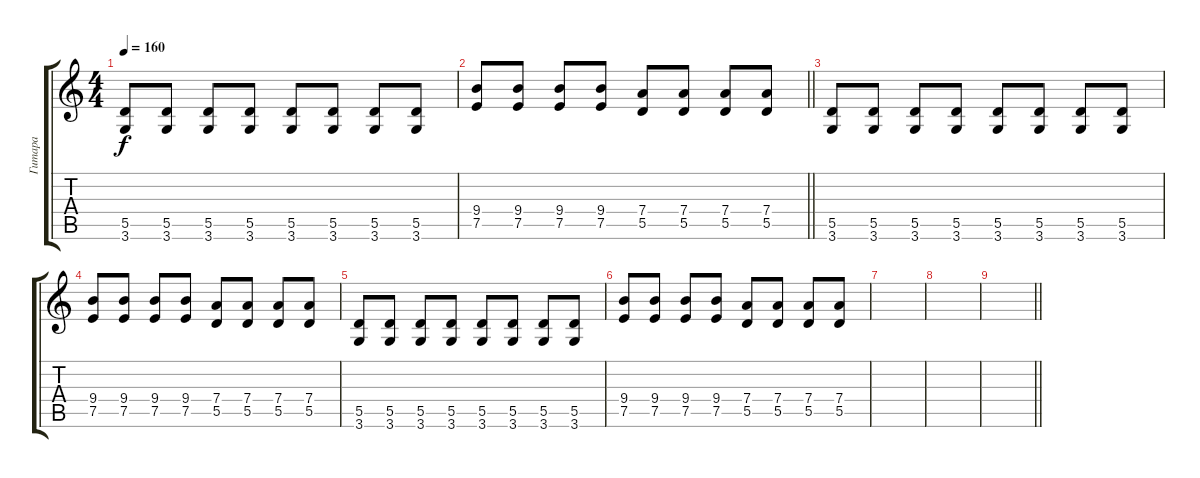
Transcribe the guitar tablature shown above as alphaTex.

\track ("Гитара" "Гитара") {instrument distortionguitar}
\staff {score tabs}
\tuning (E4 B3 G3 D3 A2 E2) {hide}
\ts (4 4)
\tempo 160
\clef g2
\ks c
(5.5 3.6).8{dy f} (5.5 3.6).8 (5.5 3.6).8 (5.5 3.6).8 (5.5 3.6).8 (5.5 3.6).8 (5.5 3.6).8 (5.5 3.6).8 |
\barLineRight lightlight
(9.4 7.5).8{volume 0} (9.4 7.5).8 (9.4 7.5).8 (9.4 7.5).8 (7.4 5.5).8 (7.4 5.5).8 (7.4 5.5).8 (7.4 5.5).8 |
(5.5 3.6).8 (5.5 3.6).8 (5.5 3.6).8 (5.5 3.6).8 (5.5 3.6).8 (5.5 3.6).8 (5.5 3.6).8 (5.5 3.6).8 |
(9.4 7.5).8 (9.4 7.5).8 (9.4 7.5).8 (9.4 7.5).8 (7.4 5.5).8 (7.4 5.5).8 (7.4 5.5).8 (7.4 5.5).8 |
(5.5 3.6).8 (5.5 3.6).8 (5.5 3.6).8 (5.5 3.6).8 (5.5 3.6).8 (5.5 3.6).8 (5.5 3.6).8 (5.5 3.6).8 |
(9.4 7.5).8 (9.4 7.5).8 (9.4 7.5).8 (9.4 7.5).8 (7.4 5.5).8 (7.4 5.5).8 (7.4 5.5).8 (7.4 5.5).8 |
|
|
\barLineRight lightlight
